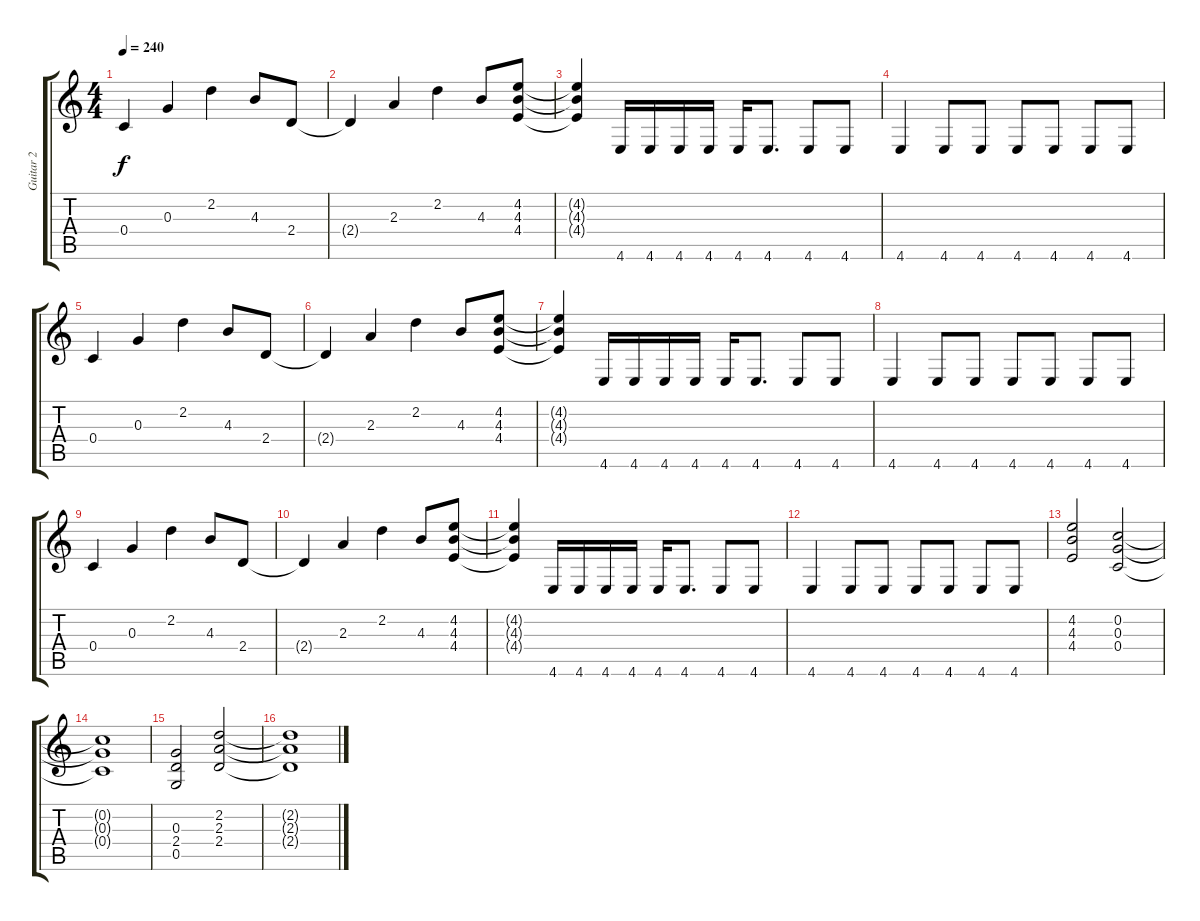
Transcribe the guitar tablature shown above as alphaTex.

\track ("Guitar 2" "Guitar 2") {instrument distortionguitar}
\staff {score tabs}
\tuning (Eb4 C4 G3 C3 G2 C2) {hide}
\ts (4 4)
\tempo 240
\clef g2
\ks c
0.4.4{dy f} 0.3.4 2.2.4 4.3.8 2.4.8 |
2.4{t}.4 2.3.4 2.2.4 4.3.8 (4.2 4.3 4.4).8 |
(4.2{t} 4.3{t} 4.4{t}).4 4.6.16 4.6.16 4.6.16 4.6.16 4.6.16 4.6.8{d} 4.6.8 4.6.8 |
4.6.4 4.6.8 4.6.8 4.6.8 4.6.8 4.6.8 4.6.8 |
0.4.4 0.3.4 2.2.4 4.3.8 2.4.8 |
2.4{t}.4 2.3.4 2.2.4 4.3.8 (4.2 4.3 4.4).8 |
(4.2{t} 4.3{t} 4.4{t}).4 4.6.16 4.6.16 4.6.16 4.6.16 4.6.16 4.6.8{d} 4.6.8 4.6.8 |
4.6.4 4.6.8 4.6.8 4.6.8 4.6.8 4.6.8 4.6.8 |
0.4.4 0.3.4 2.2.4 4.3.8 2.4.8 |
2.4{t}.4 2.3.4 2.2.4 4.3.8 (4.2 4.3 4.4).8 |
(4.2{t} 4.3{t} 4.4{t}).4 4.6.16 4.6.16 4.6.16 4.6.16 4.6.16 4.6.8{d} 4.6.8 4.6.8 |
4.6.4 4.6.8 4.6.8 4.6.8 4.6.8 4.6.8 4.6.8 |
(4.2 4.3 4.4).2 (0.2 0.3 0.4).2 |
(0.2{t} 0.3{t} 0.4{t}).1 |
(0.3 2.4 0.5).2 (2.2 2.3 2.4).2 |
(2.2{t} 2.3{t} 2.4{t}).1
